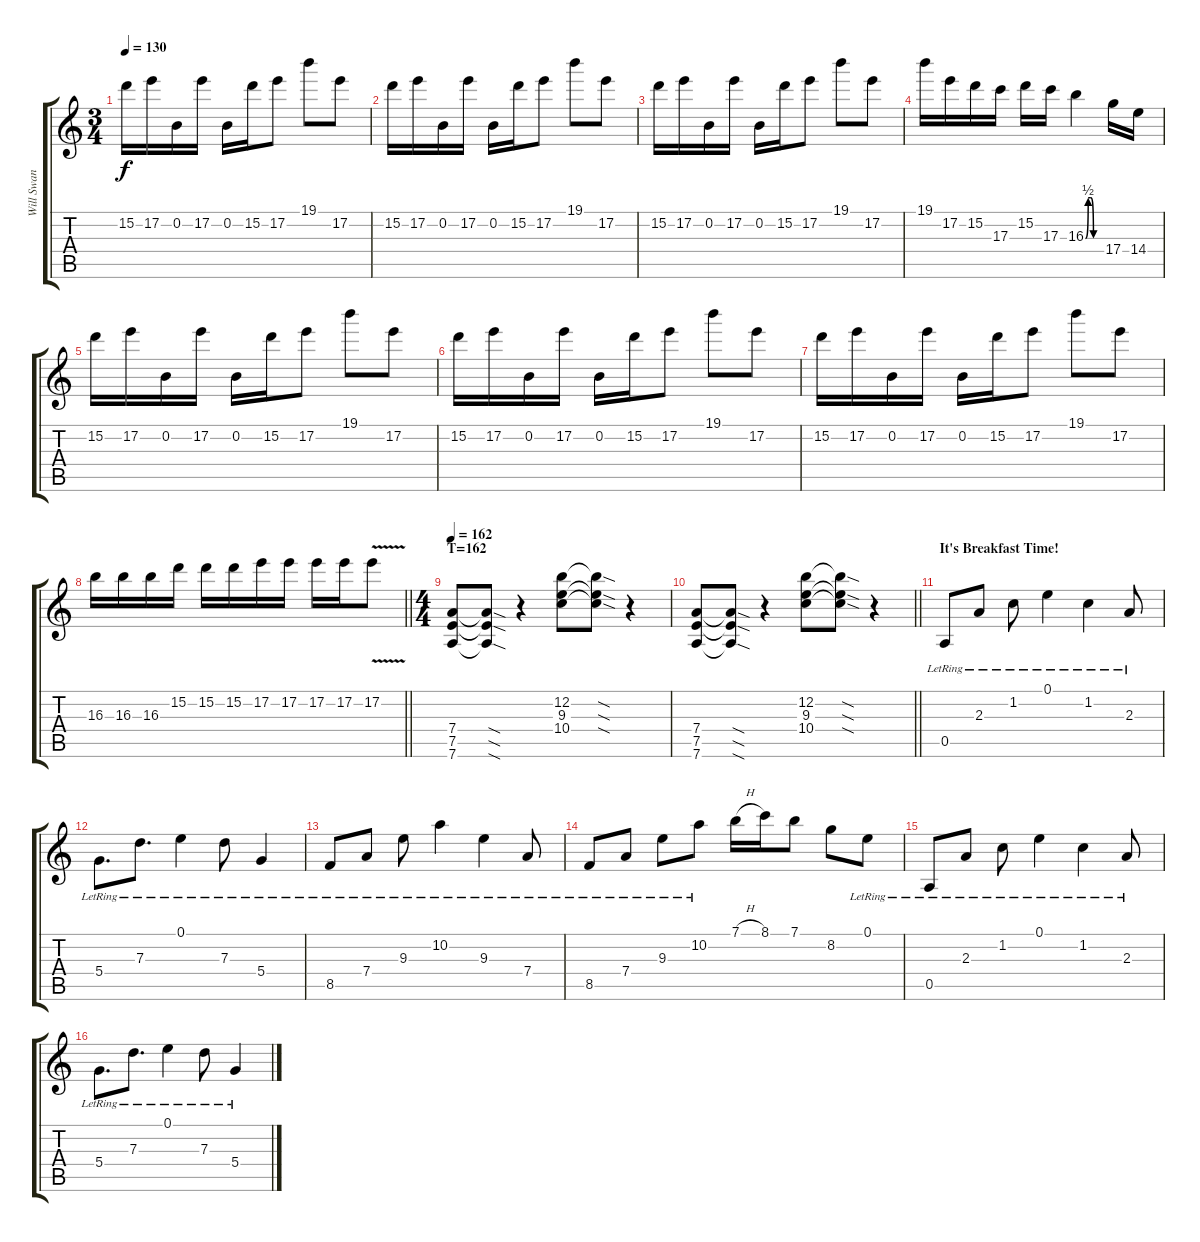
\track ("Will Swan 1" "Will Swan ") {instrument electricguitarclean}
\staff {score tabs}
\tuning (E4 B3 G3 D3 A2 D2) {hide}
\ts (3 4)
\tempo 130
\clef g2
\ks c
15.2.16{dy f} 17.2.16 0.2.16 17.2.16 0.2.16 15.2.16 17.2.8 19.1.8 17.2.8 |
15.2.16 17.2.16 0.2.16 17.2.16 0.2.16 15.2.16 17.2.8 19.1.8 17.2.8 |
15.2.16 17.2.16 0.2.16 17.2.16 0.2.16 15.2.16 17.2.8 19.1.8 17.2.8 |
19.1.16 17.2.16 15.2.16 17.3.16 15.2.16 17.3.16 16.3{be (custom 0 0 10 2 20 2 30 0 60 0)}.4 17.4.16 14.4.16 |
15.2.16 17.2.16 0.2.16 17.2.16 0.2.16 15.2.16 17.2.8 19.1.8 17.2.8 |
15.2.16 17.2.16 0.2.16 17.2.16 0.2.16 15.2.16 17.2.8 19.1.8 17.2.8 |
15.2.16 17.2.16 0.2.16 17.2.16 0.2.16 15.2.16 17.2.8 19.1.8 17.2.8 |
\barLineRight lightlight
16.3.16 16.3.16 16.3.16 15.2.16 15.2.16 15.2.16 17.2.16 17.2.16 17.2.16 17.2.16 17.2{v}.8 |
\ts (4 4)
\section ("" "T=162")
\tempo 162
(7.4 7.5 7.6).8 (7.4{sod t} 7.5{sod t} 7.6{sod t}).8 r.4 (12.2 9.3 10.4).8 (12.2{sod t} 9.3{sod t} 10.4{sod t}).8 r.4 |
\barLineRight lightlight
(7.4 7.5 7.6).8 (7.4{sod t} 7.5{sod t} 7.6{sod t}).8 r.4 (12.2 9.3 10.4).8 (12.2{sod t} 9.3{sod t} 10.4{sod t}).8 r.4 |
\section ("" "It's Breakfast Time!")
0.5{lr}.8{instrument electricguitarclean} 2.3{lr}.8 1.2{lr}.8 0.1{lr}.4 1.2{lr}.4 2.3{lr}.8 |
5.4{lr}.8{d} 7.3{lr}.8{d} 0.1{lr}.4 7.3{lr}.8 5.4{lr}.4 |
8.5{lr}.8 7.4{lr}.8 9.3{lr}.8 10.2{lr}.4 9.3{lr}.4 7.4{lr}.8 |
8.5{lr}.8 7.4{lr}.8 9.3{lr}.8 10.2{lr}.8 7.1{h}.16 8.1.16 7.1.8 8.2.8 0.1{lr}.8 |
0.5{lr}.8 2.3{lr}.8 1.2{lr}.8 0.1{lr}.4 1.2{lr}.4 2.3{lr}.8 |
5.4{lr}.8{d} 7.3{lr}.8{d} 0.1{lr}.4 7.3{lr}.8 5.4{lr}.4
